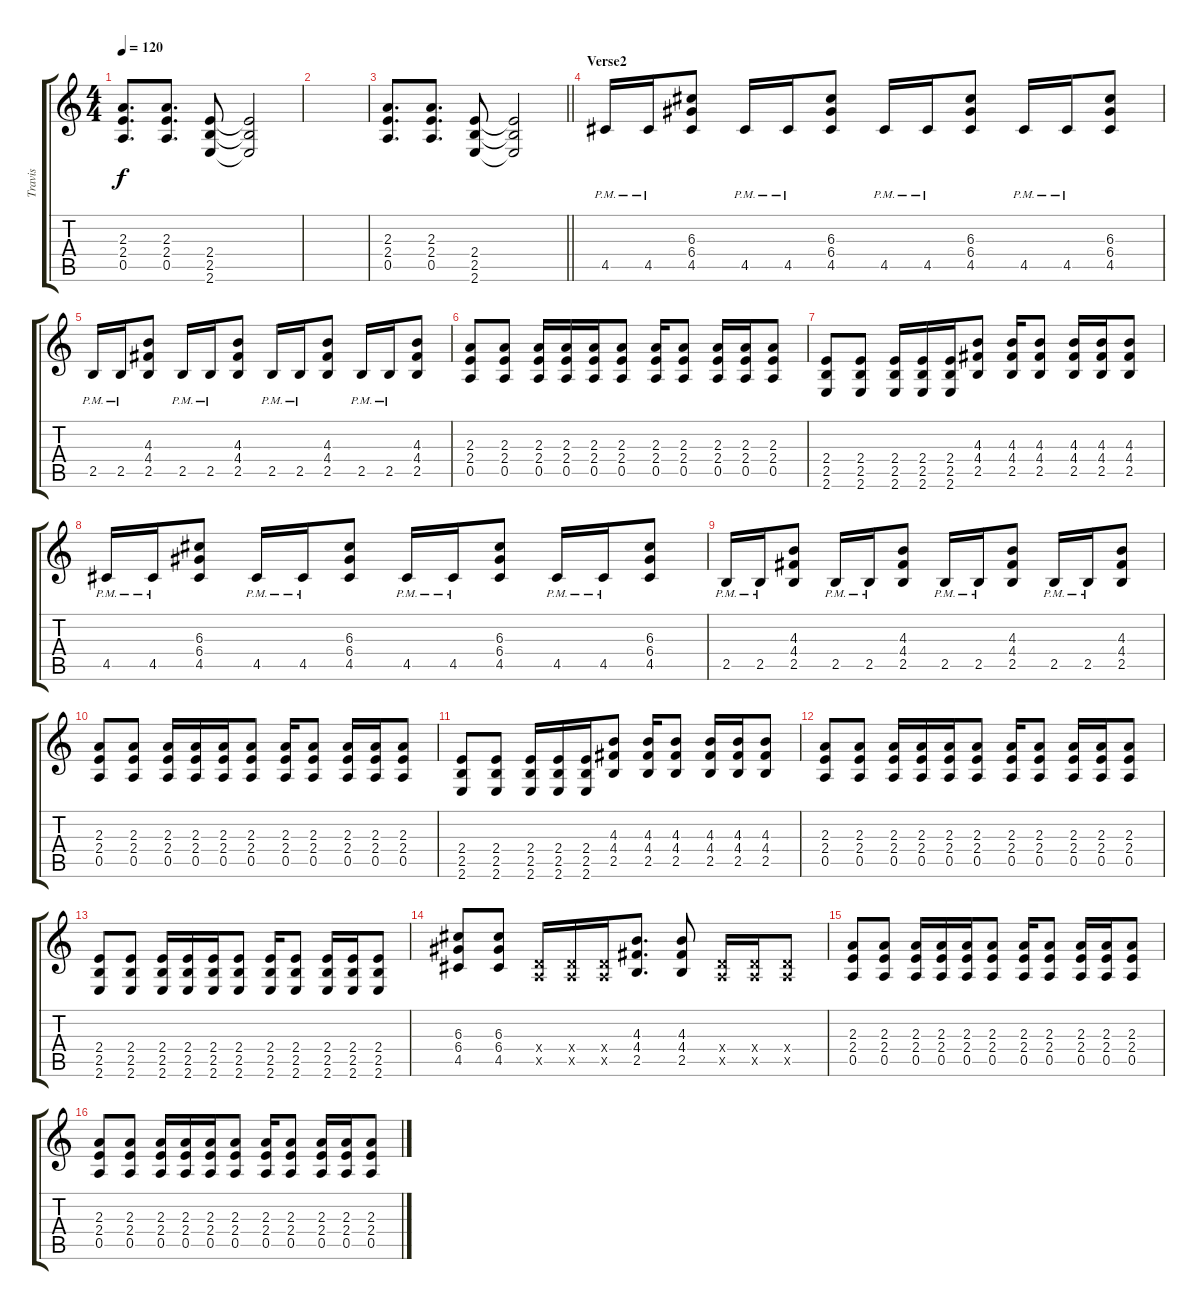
\track ("Travis" "Travis") {instrument distortionguitar}
\staff {score tabs}
\tuning (E4 B3 G3 D3 A2 D2) {hide}
\ts (4 4)
\tempo 120
\clef g2
\ks c
(2.3 2.4 0.5).8{d dy f} (2.3 2.4 0.5).8{d} (2.4 2.5 2.6).8 (2.4{t} 2.5{t} 2.6{t}).2 |
|
\barLineRight lightlight
(2.3 2.4 0.5).8{d} (2.3 2.4 0.5).8{d} (2.4 2.5 2.6).8 (2.4{t} 2.5{t} 2.6{t}).2 |
\section ("" "Verse2")
4.5{pm}.16 4.5{pm}.16 (6.3 6.4 4.5).8 4.5{pm}.16 4.5{pm}.16 (6.3 6.4 4.5).8 4.5{pm}.16 4.5{pm}.16 (6.3 6.4 4.5).8 4.5{pm}.16 4.5{pm}.16 (6.3 6.4 4.5).8 |
2.5{pm}.16 2.5{pm}.16 (4.3 4.4 2.5).8 2.5{pm}.16 2.5{pm}.16 (4.3 4.4 2.5).8 2.5{pm}.16 2.5{pm}.16 (4.3 4.4 2.5).8 2.5{pm}.16 2.5{pm}.16 (4.3 4.4 2.5).8 |
(2.3 2.4 0.5).8 (2.3 2.4 0.5).8 (2.3 2.4 0.5).16 (2.3 2.4 0.5).16 (2.3 2.4 0.5).16 (2.3 2.4 0.5).8 (2.3 2.4 0.5).16 (2.3 2.4 0.5).8 (2.3 2.4 0.5).16 (2.3 2.4 0.5).16 (2.3 2.4 0.5).8 |
(2.4 2.5 2.6).8 (2.4 2.5 2.6).8 (2.4 2.5 2.6).16 (2.4 2.5 2.6).16 (2.4 2.5 2.6).16 (4.3 4.4 2.5).8 (4.3 4.4 2.5).16 (4.3 4.4 2.5).8 (4.3 4.4 2.5).16 (4.3 4.4 2.5).16 (4.3 4.4 2.5).8 |
4.5{pm}.16 4.5{pm}.16 (6.3 6.4 4.5).8 4.5{pm}.16 4.5{pm}.16 (6.3 6.4 4.5).8 4.5{pm}.16 4.5{pm}.16 (6.3 6.4 4.5).8 4.5{pm}.16 4.5{pm}.16 (6.3 6.4 4.5).8 |
2.5{pm}.16 2.5{pm}.16 (4.3 4.4 2.5).8 2.5{pm}.16 2.5{pm}.16 (4.3 4.4 2.5).8 2.5{pm}.16 2.5{pm}.16 (4.3 4.4 2.5).8 2.5{pm}.16 2.5{pm}.16 (4.3 4.4 2.5).8 |
(2.3 2.4 0.5).8 (2.3 2.4 0.5).8 (2.3 2.4 0.5).16 (2.3 2.4 0.5).16 (2.3 2.4 0.5).16 (2.3 2.4 0.5).8 (2.3 2.4 0.5).16 (2.3 2.4 0.5).8 (2.3 2.4 0.5).16 (2.3 2.4 0.5).16 (2.3 2.4 0.5).8 |
(2.4 2.5 2.6).8 (2.4 2.5 2.6).8 (2.4 2.5 2.6).16 (2.4 2.5 2.6).16 (2.4 2.5 2.6).16 (4.3 4.4 2.5).8 (4.3 4.4 2.5).16 (4.3 4.4 2.5).8 (4.3 4.4 2.5).16 (4.3 4.4 2.5).16 (4.3 4.4 2.5).8 |
(2.3 2.4 0.5).8 (2.3 2.4 0.5).8 (2.3 2.4 0.5).16 (2.3 2.4 0.5).16 (2.3 2.4 0.5).16 (2.3 2.4 0.5).8 (2.3 2.4 0.5).16 (2.3 2.4 0.5).8 (2.3 2.4 0.5).16 (2.3 2.4 0.5).16 (2.3 2.4 0.5).8 |
(2.4 2.5 2.6).8 (2.4 2.5 2.6).8 (2.4 2.5 2.6).16 (2.4 2.5 2.6).16 (2.4 2.5 2.6).16 (2.4 2.5 2.6).8 (2.4 2.5 2.6).16 (2.4 2.5 2.6).8 (2.4 2.5 2.6).16 (2.4 2.5 2.6).16 (2.4 2.5 2.6).8 |
(6.3 6.4 4.5).8 (6.3 6.4 4.5).8 (0.4{x} 0.5{x}).16 (0.4{x} 0.5{x}).16 (0.4{x} 0.5{x}).16 (4.3 4.4 2.5).8{d} (4.3 4.4 2.5).8 (0.4{x} 0.5{x}).16 (0.4{x} 0.5{x}).16 (0.4{x} 0.5{x}).8 |
(2.3 2.4 0.5).8 (2.3 2.4 0.5).8 (2.3 2.4 0.5).16 (2.3 2.4 0.5).16 (2.3 2.4 0.5).16 (2.3 2.4 0.5).8 (2.3 2.4 0.5).16 (2.3 2.4 0.5).8 (2.3 2.4 0.5).16 (2.3 2.4 0.5).16 (2.3 2.4 0.5).8 |
(2.3 2.4 0.5).8 (2.3 2.4 0.5).8 (2.3 2.4 0.5).16 (2.3 2.4 0.5).16 (2.3 2.4 0.5).16 (2.3 2.4 0.5).8 (2.3 2.4 0.5).16 (2.3 2.4 0.5).8 (2.3 2.4 0.5).16 (2.3 2.4 0.5).16 (2.3 2.4 0.5).8
